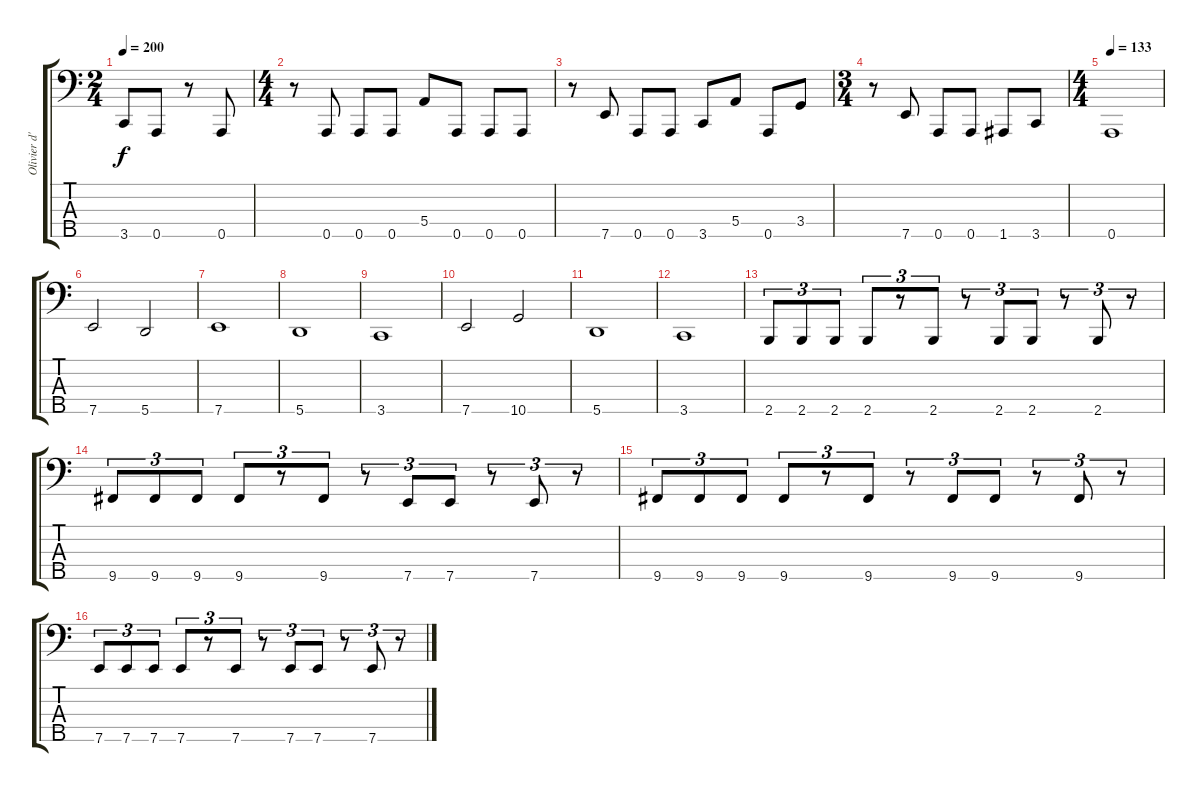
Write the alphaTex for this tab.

\track ("Olivier d'Aries (Bass)" "Olivier d'") {instrument electricbassfinger}
\staff {score tabs}
\tuning (G2 D2 A1 E1 A0) {hide}
\ts (2 4)
\tempo 200
\clef f4
\ks c
3.5.8{dy f} 0.5.8 r.8 0.5.8 |
\ts (4 4)
r.8 0.5.8 0.5.8 0.5.8 5.4.8 0.5.8 0.5.8 0.5.8 |
r.8 7.5.8 0.5.8 0.5.8 3.5.8 5.4.8 0.5.8 3.4.8 |
\ts (3 4)
r.8 7.5.8 0.5.8 0.5.8 1.5.8 3.5.8 |
\ts (4 4)
\tempo 133
0.5.1 |
7.5.2 5.5.2 |
7.5.1 |
5.5.1 |
3.5.1 |
7.5.2 10.5.2 |
5.5.1 |
3.5.1 |
2.5.8{tu (3 2)} 2.5.8{tu (3 2)} 2.5.8{tu (3 2)} 2.5.8{tu (3 2)} r.8{tu (3 2)} 2.5.8{tu (3 2)} r.8{tu (3 2)} 2.5.8{tu (3 2)} 2.5.8{tu (3 2)} r.8{tu (3 2)} 2.5.8{tu (3 2)} r.8{tu (3 2)} |
9.5.8{tu (3 2)} 9.5.8{tu (3 2)} 9.5.8{tu (3 2)} 9.5.8{tu (3 2)} r.8{tu (3 2)} 9.5.8{tu (3 2)} r.8{tu (3 2)} 7.5.8{tu (3 2)} 7.5.8{tu (3 2)} r.8{tu (3 2)} 7.5.8{tu (3 2)} r.8{tu (3 2)} |
9.5.8{tu (3 2)} 9.5.8{tu (3 2)} 9.5.8{tu (3 2)} 9.5.8{tu (3 2)} r.8{tu (3 2)} 9.5.8{tu (3 2)} r.8{tu (3 2)} 9.5.8{tu (3 2)} 9.5.8{tu (3 2)} r.8{tu (3 2)} 9.5.8{tu (3 2)} r.8{tu (3 2)} |
7.5.8{tu (3 2)} 7.5.8{tu (3 2)} 7.5.8{tu (3 2)} 7.5.8{tu (3 2)} r.8{tu (3 2)} 7.5.8{tu (3 2)} r.8{tu (3 2)} 7.5.8{tu (3 2)} 7.5.8{tu (3 2)} r.8{tu (3 2)} 7.5.8{tu (3 2)} r.8{tu (3 2)}
